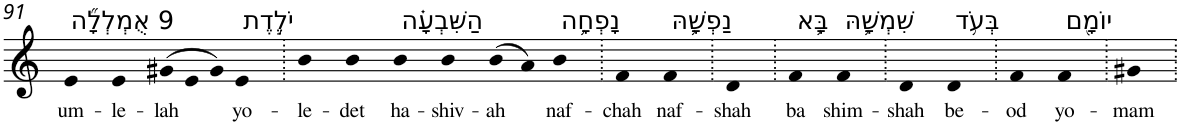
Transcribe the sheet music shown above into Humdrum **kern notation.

**kern	**text
*part1	*part1
*staff1	*staff1
*I"Piano	*
*I'Pno	*
!!LO:PB:g=z
*clefG2	*
*k[]	*
=91	=91
!LO:TX:a:t=9 אֻמְלְלָ֞ה	!
!	!LO:LY:b
4e	um-
!	!LO:LY:b
4e	-le-
*Xtuplet	*
!	!LO:LY:b
(>12g#X	-lah
12e	.
12g#)	.
!LO:TX:a:t=יֹלֶ֣דֶת	!
!	!LO:LY:b
4e	yo-
=92.	=92.
!	!LO:LY:b
4b	-le-
!	!LO:LY:b
4b	-det
!LO:TX:a:t=הַשִּׁבְעָ֗ה	!
!	!LO:LY:b
4b	ha-
!	!LO:LY:b
4b	-shiv-
!	!LO:LY:b
(>8b	-ah
8a)	.
!LO:TX:a:t=נָפְחָ֥ה	!
!	!LO:LY:b
4b	naf-
=93.	=93.
!	!LO:LY:b
4f	-chah
!LO:TX:a:t=נַפְשָׁ֛הּ	!
!	!LO:LY:b
4f	naf-
=94.	=94.
!	!LO:LY:b
4d	-shah
=95.	=95.
!LO:TX:a:t=בָּ֥א	!
!	!LO:LY:b
4f	ba
!LO:TX:a:t=שִׁמְשָׁ֛הּ	!
!	!LO:LY:b
4f	shim-
=96.	=96.
!	!LO:LY:b
4d	-shah
!LO:TX:a:t=בְּעֹ֥ד	!
!	!LO:LY:b
4d	be-
=97.	=97.
!	!LO:LY:b
4f	-od
!LO:TX:a:t=יוֹמָ֖ם	!
!	!LO:LY:b
4f	yo-
=98.	=98.
!	!LO:LY:b
4g#X	-mam
=.	=.
*-	*-
